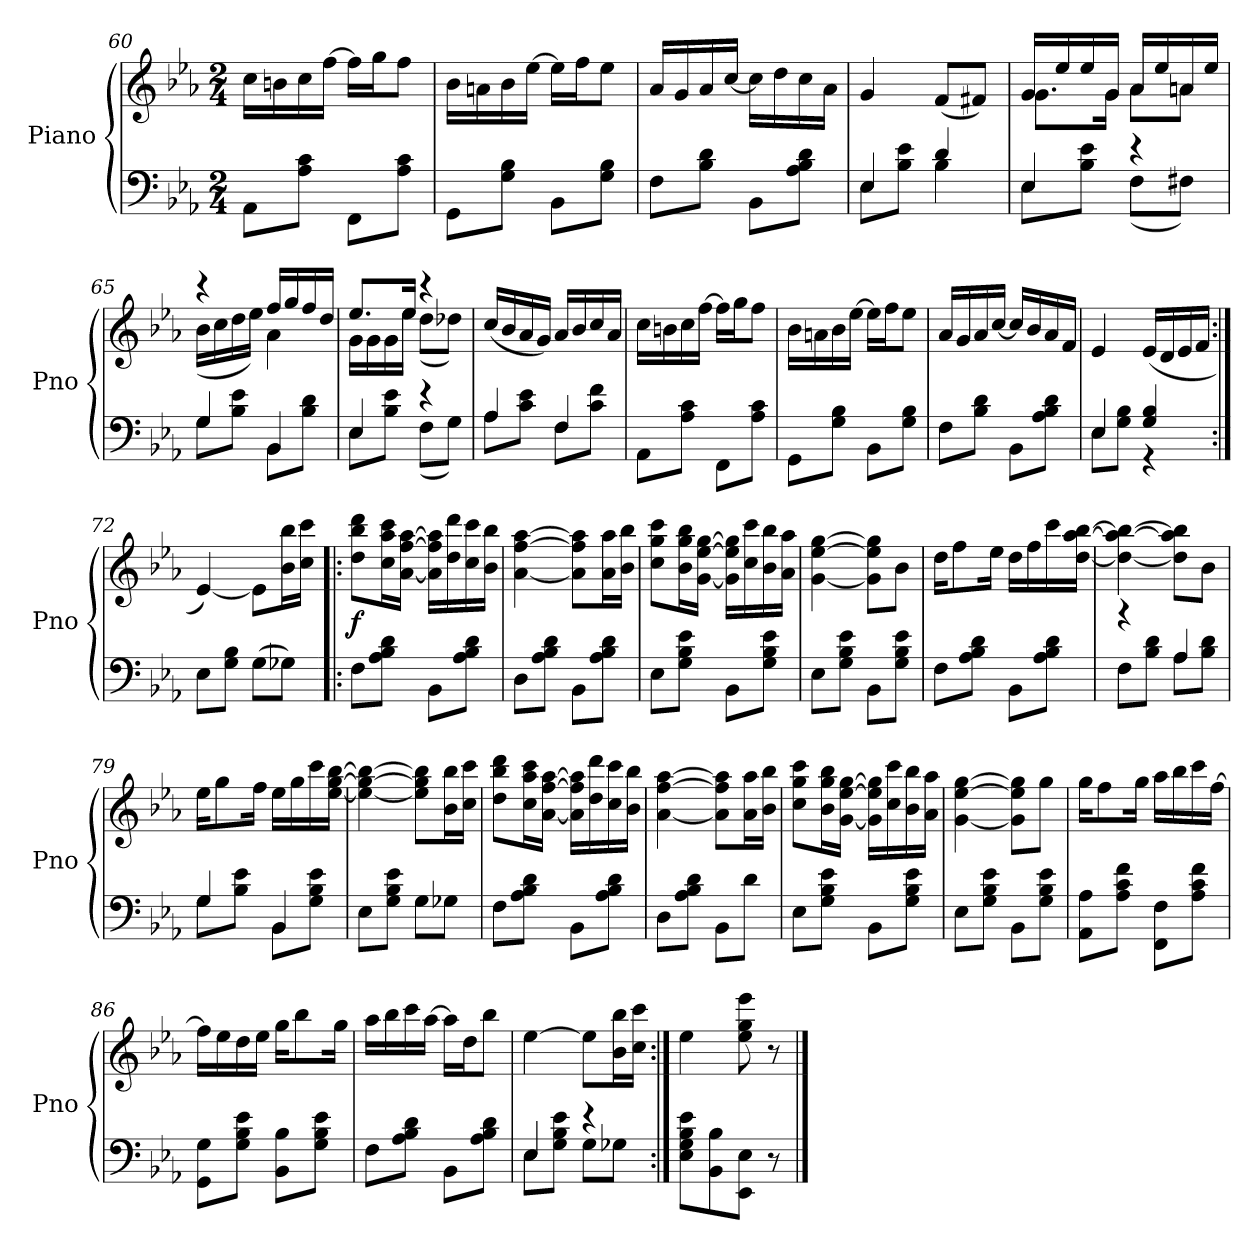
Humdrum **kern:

**kern	**kern	**dynam
*part1	*part1	*part1
*staff2	*staff1	*staff1/2
*I"Piano	*	*
*I'Pno	*	*
*clefF4	*clefG2	*
*k[b-e-a-]	*k[b-e-a-]	*
*M2/4	*M2/4	*
=60	=60	=60
8AA-\L	16cc\LL	.
.	16bn\	.
8A-\ 8c\J	16cc\	.
.	[16ff\JJ	.
8FF\L	16ff\LL]	.
.	16gg\J	.
8A-\ 8c\J	8ff\J	.
=61	=61	=61
8GG\L	16b-\LL	.
.	16an\	.
8G\ 8B-\J	16b-\	.
.	[16ee-\JJ	.
8BB-\L	16ee-\LL]	.
.	16ff\J	.
8G\ 8B-\J	8ee-\J	.
=62	=62	=62
8F\L	16a-/LL	.
.	16g/	.
8B-\ 8d\J	16a-/	.
.	[16cc/JJ	.
8BB-\L	16cc\LL]	.
.	16dd\	.
8A-\ 8B-\ 8d\J	16cc\	.
.	16a-\JJ	.
=63	=63	=63
*^	*	*
8E-\L	4E-/	4g/	.
8B-\ 8e-\J	.	.	.
4B-\	4d/	(8f/L	.
.	.	8f#X/J)	.
=64	=64	=64	=64
*	*	*^	*
8E-\L	4E-/	16g/LL	8.g\L	.
.	.	16ee-/	.	.
8B-\ 8e-\J	.	16ee-/	.	.
.	.	16g/JJ	16g\Jk	.
4r	(8F\L	16a-/LL	8a-\L	.
.	.	16ee-/	.	.
.	8F#X\J)	16an/	8an\J	.
.	.	16ee-/JJ	.	.
=65	=65	=65	=65	=65
8G\L	4G/	4r	(16b-\LL	.
.	.	.	16cc\	.
8B-\ 8e-\J	.	.	16dd\	.
.	.	.	16ee-\JJ)	.
8BB-\L	4BB-/	16ff/LL	4a-\	.
.	.	16gg/	.	.
8B-\ 8d\J	.	16ff/	.	.
.	.	16dd/JJ	.	.
=66	=66	=66	=66	=66
8E-\L	4E-/	8.ee-/L	16g\LL	.
.	.	.	16g\	.
8B-\ 8e-\J	.	.	16g\	.
.	.	16ee-/Jk	16ee-\JJ	.
4r	(8F\L	4r	(8dd\L	.
.	8G\J)	.	8dd-X\J)	.
*	*	*v	*v	*
=67	=67	=67	=67
8A-\L	4A-/	(16cc/LL	.
.	.	16b-/	.
8c\ 8e-\J	.	16a-/	.
.	.	16g/JJ)	.
8F\L	4F/	16a-/LL	.
.	.	16b-/	.
8c\ 8f\J	.	16cc/	.
.	.	16a-/JJ	.
*v	*v	*	*
=68	=68	=68
8AA-\L	16cc\LL	.
.	16bn\	.
8A-\ 8c\J	16cc\	.
.	[16ff\JJ	.
8FF\L	16ff\LL]	.
.	16gg\J	.
8A-\ 8c\J	8ff\J	.
=69	=69	=69
8GG\L	16b-\LL	.
.	16an\	.
8G\ 8B-\J	16b-\	.
.	[16ee-\JJ	.
8BB-\L	16ee-\LL]	.
.	16ff\J	.
8G\ 8B-\J	8ee-\J	.
=70	=70	=70
8F\L	16a-/LL	.
.	16g/	.
8B-\ 8d\J	16a-/	.
.	[16cc/JJ	.
8BB-\L	16cc/LL]	.
.	16b-/	.
8A-\ 8B-\ 8d\J	16a-/	.
.	16f/JJ	.
=71	=71	=71
*^	*	*
4E-/	8E-\L	4e-/	.
.	8G\ 8B-\J	.	.
4G/ 4B-/	4r	(16e-/LL	.
.	.	16d/	.
.	.	16e-/	.
.	.	16f/JJ	.
*v	*v	*	*
=72:|!	=72:|!	=72:|!
8E-\L	[4e-/)	.
8G\ 8B-\J	.	.
(8G\L	8e-\L]	.
8G-X\J)	16b-\ 16bb-\L	.
.	16cc\ 16ccc\JJ	.
=73!|:	=73!|:	=73!|:
8F\L	8dd\ 8bb-\ 8ddd\L	f
8A-\ 8B-\ 8d\J	16cc\ 16aa-\ 16ccc\L	.
.	[16a-\ [16ff\ [16aa-\JJ	.
8BB-\L	16a-]\ 16ff]\ 16aa-]\LL	.
.	16dd\ 16ddd\	.
8A-\ 8B-\ 8d\J	16cc\ 16ccc\	.
.	16b-\ 16bb-\JJ	.
=74	=74	=74
8D\L	[4a-\ [4ff\ [4aa-\	.
8A-\ 8B-\ 8d\J	.	.
8BB-\L	8a-]\ 8ff]\ 8aa-]\L	.
8A-\ 8B-\ 8d\J	16a-\ 16aa-\L	.
.	16b-\ 16bb-\JJ	.
=75	=75	=75
8E-\L	8cc\ 8gg\ 8ccc\L	.
8G\ 8B-\ 8e-\J	16b-\ 16gg\ 16bb-\L	.
.	[16g\ [16ee-\ [16gg\JJ	.
8BB-\L	16g]\ 16ee-]\ 16gg]\LL	.
.	16cc\ 16ccc\	.
8G\ 8B-\ 8e-\J	16b-\ 16bb-\	.
.	16a-\ 16aa-\JJ	.
=76	=76	=76
8E-\L	[4g\ [4ee-\ [4gg\	.
8G\ 8B-\ 8e-\J	.	.
8BB-\L	8g]\ 8ee-]\ 8gg]\L	.
8G\ 8B-\ 8e-\J	8b-\J	.
=77	=77	=77
8F\L	16dd\KL	.
.	8ff\	.
8A-\ 8B-\ 8d\J	.	.
.	16ee-\Jk	.
8BB-\L	16dd\LL	.
.	16ff\	.
8A-\ 8B-\ 8d\J	16ccc\	.
.	[16dd\ [16aa-\ [16bb-\JJ	.
=78	=78	=78
*^	*	*
4r	8F\L	4dd_\ 4aa-_\ 4bb-_\	.
.	8B-\ 8d\J	.	.
4A-/	8A-\L	8dd]\ 8aa-]\ 8bb-]\L	.
.	8B-\ 8d\J	8b-\J	.
=79	=79	=79	=79
8G\L	4G/	16ee-\KL	.
.	.	8gg\	.
8B-\ 8e-\J	.	.	.
.	.	16ff\Jk	.
8BB-\L	4BB-/	16ee-\LL	.
.	.	16gg\	.
8G\ 8B-\ 8e-\J	.	16ccc\	.
.	.	[16ee-\ [16gg\ [16bb-\JJ	.
*v	*v	*	*
=80	=80	=80
8E-\L	4ee-_\ 4gg_\ 4bb-_\	.
8G\ 8B-\ 8e-\J	.	.
8G\L	8ee-]\ 8gg]\ 8bb-]\L	.
8G-X\J	16b-\ 16bb-\L	.
.	16cc\ 16ccc\JJ	.
=81	=81	=81
8F\L	8dd\ 8bb-\ 8ddd\L	.
8A-\ 8B-\ 8d\J	16cc\ 16aa-\ 16ccc\L	.
.	[16a-\ [16ff\ [16aa-\JJ	.
8BB-\L	16a-]\ 16ff]\ 16aa-]\LL	.
.	16dd\ 16ddd\	.
8A-\ 8B-\ 8d\J	16cc\ 16ccc\	.
.	16b-\ 16bb-\JJ	.
=82	=82	=82
8D\L	[4a-\ [4ff\ [4aa-\	.
8A-\ 8B-\ 8d\J	.	.
8BB-\L	8a-]\ 8ff]\ 8aa-]\L	.
8d\J	16a-\ 16aa-\L	.
.	16b-\ 16bb-\JJ	.
=83	=83	=83
8E-\L	8cc\ 8gg\ 8ccc\L	.
8G\ 8B-\ 8e-\J	16b-\ 16gg\ 16bb-\L	.
.	[16g\ [16ee-\ [16gg\JJ	.
8BB-\L	16g]\ 16ee-]\ 16gg]\LL	.
.	16cc\ 16ccc\	.
8G\ 8B-\ 8e-\J	16b-\ 16bb-\	.
.	16a-\ 16aa-\JJ	.
=84	=84	=84
8E-\L	[4g\ [4ee-\ [4gg\	.
8G\ 8B-\ 8e-\J	.	.
8BB-\L	8g]\ 8ee-]\ 8gg]\L	.
8G\ 8B-\ 8e-\J	8gg\J	.
=85	=85	=85
8AA-\ 8A-\L	16gg\KL	.
.	8ff\	.
8A-\ 8c\ 8f\J	.	.
.	16gg\Jk	.
8FF\ 8F\L	16aa-\LL	.
.	16bb-\	.
8A-\ 8c\ 8f\J	16ccc\	.
.	[16ff\JJ	.
=86	=86	=86
8GG\ 8G\L	16ff\LL]	.
.	16ee-\	.
8G\ 8B-\ 8e-\J	16dd\	.
.	16ee-\JJ	.
8BB-\ 8B-\L	16gg\KL	.
.	8bb-\	.
8G\ 8B-\ 8e-\J	.	.
.	16gg\Jk	.
=87	=87	=87
8F\L	16aa-\LL	.
.	16bb-\	.
8A-\ 8B-\ 8d\J	16ccc\	.
.	[16aa-\JJ	.
8BB-\L	16aa-\LL]	.
.	16dd\J	.
8A-\ 8B-\ 8d\J	8bb-\J	.
=88	=88	=88
*^	*	*
4E-/	8E-\L	[4ee-\	.
.	8G\ 8B-\ 8e-\J	.	.
4r	8G\L	8ee-\L]	.
.	8G-X\J	16b-\ 16bb-\L	.
.	.	16cc\ 16ccc\JJ	.
*v	*v	*	*
=89:|!	=89:|!	=89:|!
8E-\ 8G\ 8B-\ 8e-\L	4ee-\	.
8BB-\ 8B-\	.	.
8EE-\ 8E-\J	8ee-\ 8gg\ 8eee-\	.
8r	8r	.
==	==	==
*-	*-	*-
